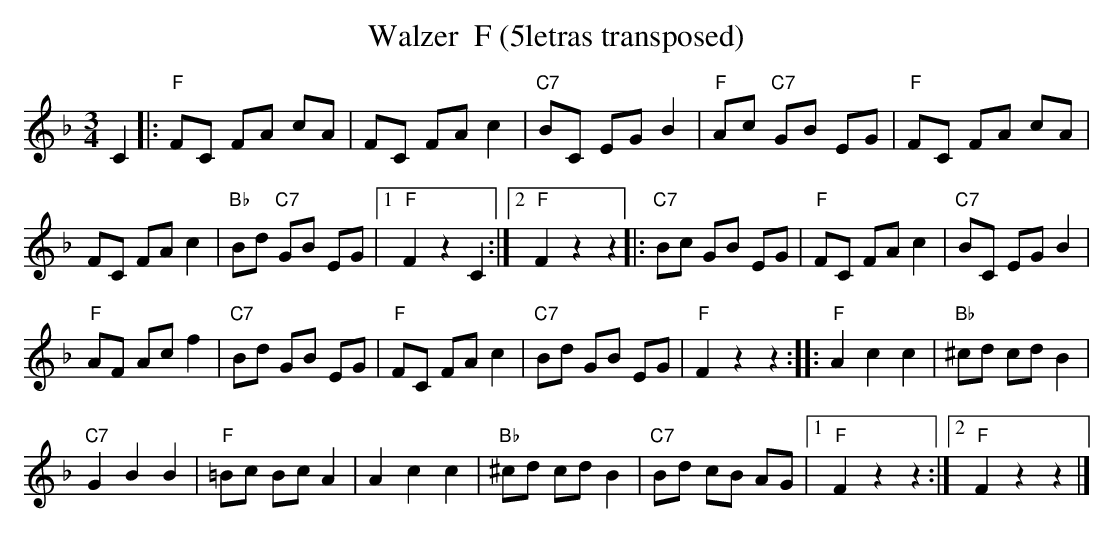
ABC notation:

X:1
T:Walzer  F (5letras transposed)
M:3/4
L:1/8
K:F transpose=3 %%MIDI gchordon
C2 |: "F"FC FA cA | FC FAc2 | "C7"BC EGB2 | "F"Ac "C7"GB EG | "F"FC FA cA |
FC FAc2 | "Bb"Bd "C7"GB EG |1 "F"F2z2C2 :|2 "F"F2z2z2 |: "C7"Bc GB EG | "F"FC FAc2 | "C7"BC EGB2 |
"F"AF Acf2 | "C7"Bd GB EG | "F"FC FAc2 | "C7"Bd GB EG | "F"F2z2z2 :: "F"A2c2c2 | "Bb"^cd cdB2 |
"C7"G2B2B2 | "F"=Bc BcA2 | A2c2c2 | "Bb"^cd cd B2 | "C7"Bd cB AG |1 "F"F2z2z2 :|2 "F"F2z2z2 |]
